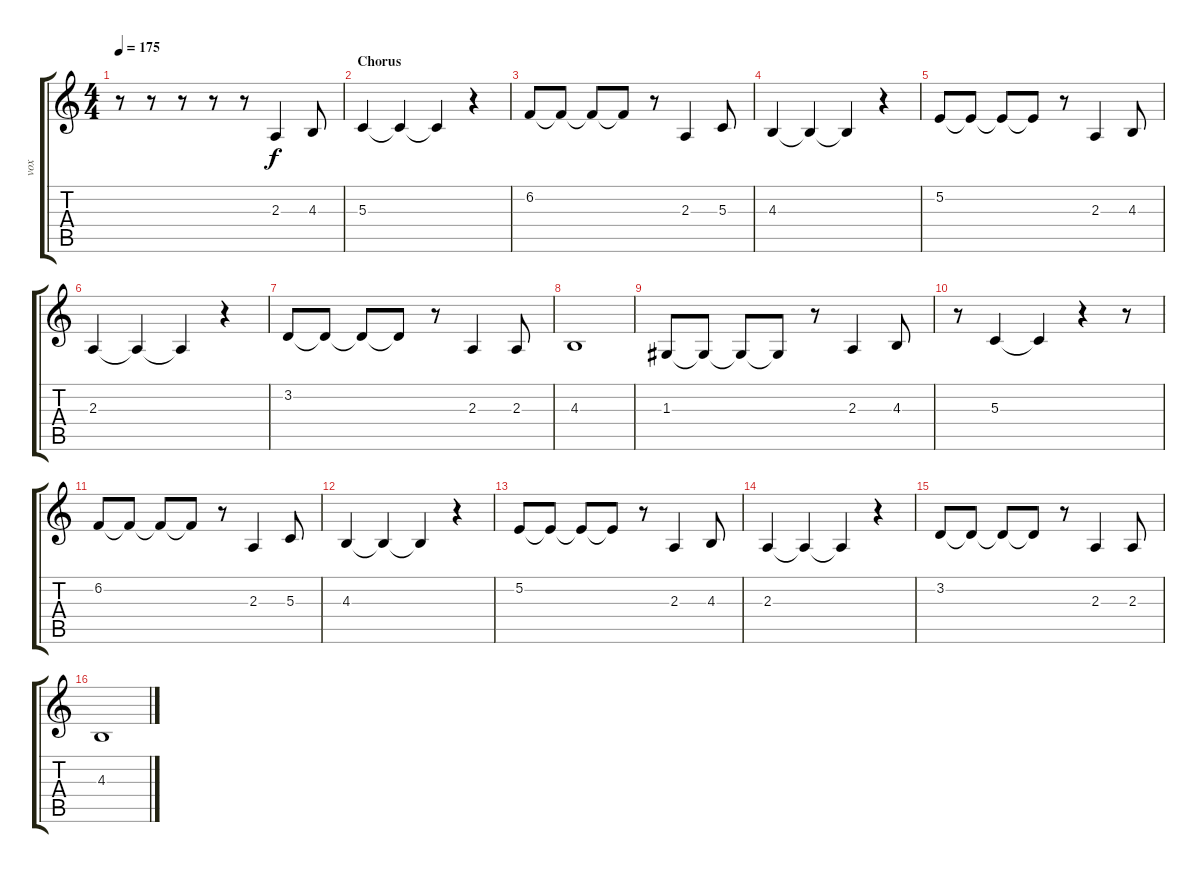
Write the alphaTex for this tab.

\track ("vox" "vox") {instrument lead8bassandlead}
\staff {score tabs}
\tuning (E4 B3 G3 D3 A2 E2) {hide}
\ts (4 4)
\tempo 175
\clef g2
\ks c
r.8{dy f} r.8 r.8 r.8 r.8 2.3.4 4.3.8 |
\section ("" "Chorus")
5.3.4 5.3{t}.4 5.3{t}.4 r.4 |
6.2.8 6.2{t}.8 6.2{t}.8 6.2{t}.8 r.8 2.3.4 5.3.8 |
4.3.4 4.3{t}.4 4.3{t}.4 r.4 |
5.2.8 5.2{t}.8 5.2{t}.8 5.2{t}.8 r.8 2.3.4 4.3.8 |
2.3.4 2.3{t}.4 2.3{t}.4 r.4 |
3.2.8 3.2{t}.8 3.2{t}.8 3.2{t}.8 r.8 2.3.4 2.3.8 |
4.3.1 |
1.3.8 1.3{t}.8 1.3{t}.8 1.3{t}.8 r.8 2.3.4 4.3.8 |
r.8 5.3.4 5.3{t}.4 r.4 r.8 |
6.2.8 6.2{t}.8 6.2{t}.8 6.2{t}.8 r.8 2.3.4 5.3.8 |
4.3.4 4.3{t}.4 4.3{t}.4 r.4 |
5.2.8 5.2{t}.8 5.2{t}.8 5.2{t}.8 r.8 2.3.4 4.3.8 |
2.3.4 2.3{t}.4 2.3{t}.4 r.4 |
3.2.8 3.2{t}.8 3.2{t}.8 3.2{t}.8 r.8 2.3.4 2.3.8 |
4.3.1
